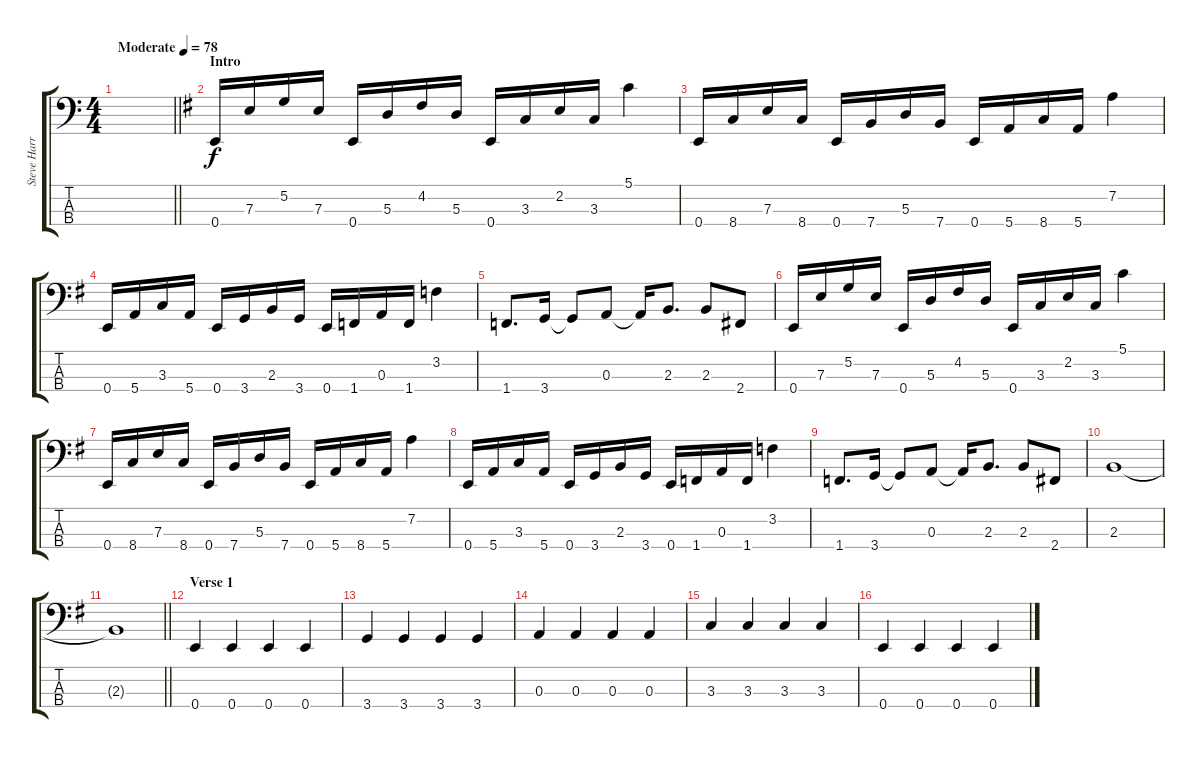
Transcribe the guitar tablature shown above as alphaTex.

\track ("Steve Harris" "Steve Harr") {instrument electricbassfinger}
\staff {score tabs}
\tuning (G2 D2 A1 E1) {hide}
\ts (4 4)
\tempo (78 "Moderate")
\clef f4
\barLineRight lightlight
\ks c
|
\section ("" "Intro")
\ks g
0.4.16 7.3.16 5.2.16 7.3.16 0.4.16 5.3.16 4.2.16 5.3.16 0.4.16 3.3.16 2.2.16 3.3.16 5.1.4 |
0.4.16 8.4.16 7.3.16 8.4.16 0.4.16 7.4.16 5.3.16 7.4.16 0.4.16 5.4.16 8.4.16 5.4.16 7.2.4 |
0.4.16 5.4.16 3.3.16 5.4.16 0.4.16 3.4.16 2.3.16 3.4.16 0.4.16 1.4.16 0.3.16 1.4.16 3.2.4 |
1.4.8{d} 3.4.16 3.4{t}.8 0.3.8 0.3{t}.16 2.3.8{d} 2.3.8 2.4.8 |
0.4.16 7.3.16 5.2.16 7.3.16 0.4.16 5.3.16 4.2.16 5.3.16 0.4.16 3.3.16 2.2.16 3.3.16 5.1.4 |
0.4.16 8.4.16 7.3.16 8.4.16 0.4.16 7.4.16 5.3.16 7.4.16 0.4.16 5.4.16 8.4.16 5.4.16 7.2.4 |
0.4.16 5.4.16 3.3.16 5.4.16 0.4.16 3.4.16 2.3.16 3.4.16 0.4.16 1.4.16 0.3.16 1.4.16 3.2.4 |
1.4.8{d} 3.4.16 3.4{t}.8 0.3.8 0.3{t}.16 2.3.8{d} 2.3.8 2.4.8 |
2.3.1 |
\barLineRight lightlight
2.3{t}.1 |
\section ("" "Verse 1")
0.4.4 0.4.4 0.4.4 0.4.4 |
3.4.4 3.4.4 3.4.4 3.4.4 |
0.3.4 0.3.4 0.3.4 0.3.4 |
3.3.4 3.3.4 3.3.4 3.3.4 |
0.4.4 0.4.4 0.4.4 0.4.4
